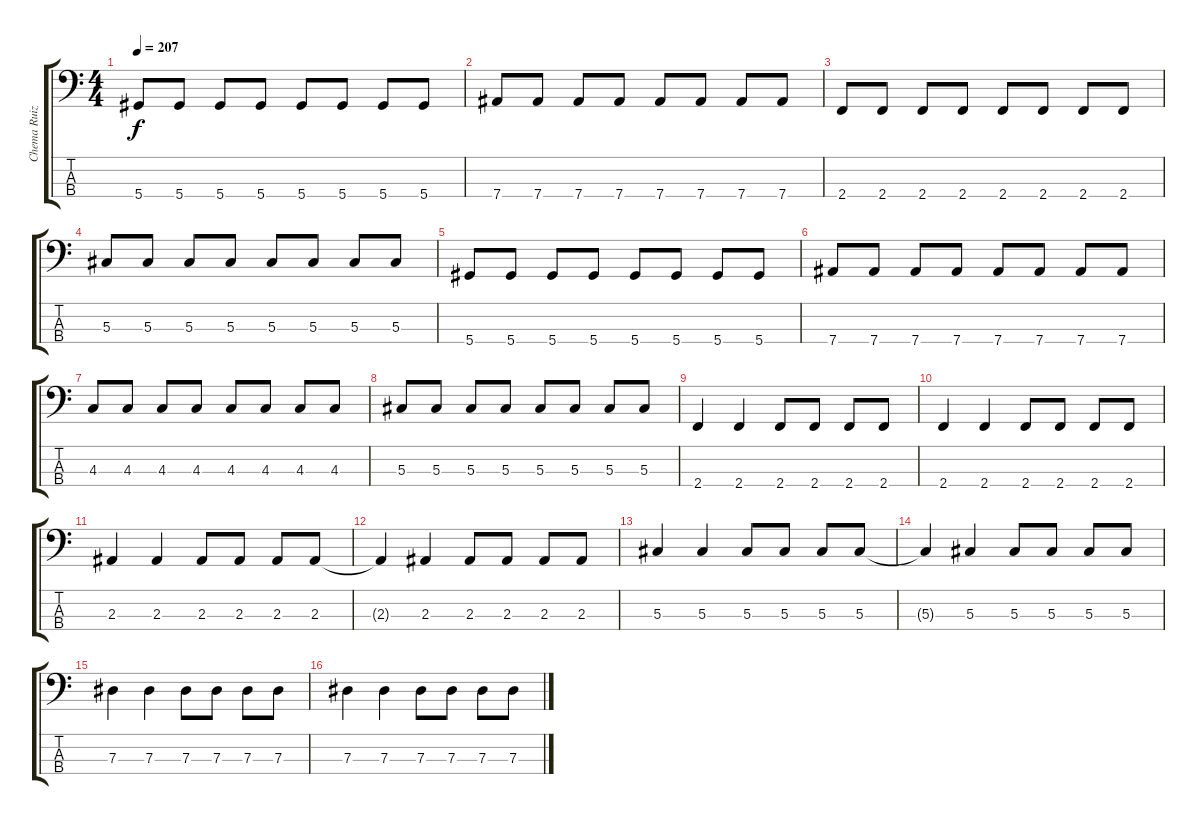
\track ("Chema Ruiz" "Chema Ruiz") {instrument electricbasspick}
\staff {score tabs}
\tuning (Gb2 Db2 Ab1 Eb1) {hide}
\ts (4 4)
\tempo 207
\clef f4
\ks c
5.4.8{dy f} 5.4.8 5.4.8 5.4.8 5.4.8 5.4.8 5.4.8 5.4.8 |
7.4.8 7.4.8 7.4.8 7.4.8 7.4.8 7.4.8 7.4.8 7.4.8 |
2.4.8 2.4.8 2.4.8 2.4.8 2.4.8 2.4.8 2.4.8 2.4.8 |
5.3.8 5.3.8 5.3.8 5.3.8 5.3.8 5.3.8 5.3.8 5.3.8 |
5.4.8 5.4.8 5.4.8 5.4.8 5.4.8 5.4.8 5.4.8 5.4.8 |
7.4.8 7.4.8 7.4.8 7.4.8 7.4.8 7.4.8 7.4.8 7.4.8 |
4.3.8 4.3.8 4.3.8 4.3.8 4.3.8 4.3.8 4.3.8 4.3.8 |
5.3.8 5.3.8 5.3.8 5.3.8 5.3.8 5.3.8 5.3.8 5.3.8 |
2.4.4 2.4.4 2.4.8 2.4.8 2.4.8 2.4.8 |
2.4.4 2.4.4 2.4.8 2.4.8 2.4.8 2.4.8 |
2.3.4 2.3.4 2.3.8 2.3.8 2.3.8 2.3.8 |
2.3{t}.4 2.3.4 2.3.8 2.3.8 2.3.8 2.3.8 |
5.3.4 5.3.4 5.3.8 5.3.8 5.3.8 5.3.8 |
5.3{t}.4 5.3.4 5.3.8 5.3.8 5.3.8 5.3.8 |
7.3.4 7.3.4 7.3.8 7.3.8 7.3.8 7.3.8 |
7.3.4 7.3.4 7.3.8 7.3.8 7.3.8 7.3.8
